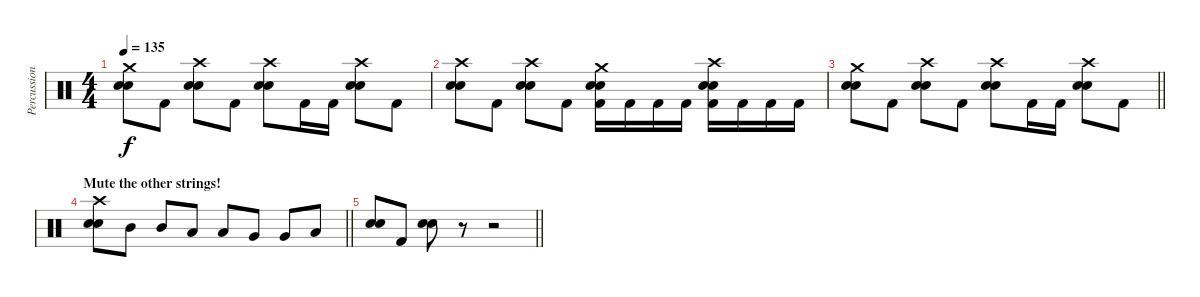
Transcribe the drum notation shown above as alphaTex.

\track ("Percussion" "Percussion") {instrument percussion}
\staff {score}
\articulation defaults
\ts (4 4)
\tempo 135
\clef neutral
\ks c
("Crash medium (hit)" "Electric Snare (hit)" "Electric Snare (hit)").8{dy f} "Kick (hit) 2".8 ("Crash high (hit)" "Electric Snare (hit)" "Electric Snare (hit)").8 "Kick (hit) 2".8 ("Crash high (hit)" "Electric Snare (hit)" "Electric Snare (hit)").8 "Kick (hit) 2".16 "Kick (hit) 2".16 ("Crash high (hit)" "Electric Snare (hit)" "Electric Snare (hit)").8 "Kick (hit) 2".8 |
("Crash high (hit)" "Electric Snare (hit)" "Electric Snare (hit)").8 "Kick (hit) 2".8 ("Crash high (hit)" "Electric Snare (hit)" "Electric Snare (hit)").8 "Kick (hit) 2".8 ("Crash medium (hit)" "Electric Snare (hit)" "Electric Snare (hit)" "Kick (hit) 2").16 "Kick (hit) 2".16 "Kick (hit) 2".16 "Kick (hit) 2".16 ("Crash high (hit)" "Electric Snare (hit)" "Electric Snare (hit)" "Kick (hit) 2").16 "Kick (hit) 2".16 "Kick (hit) 2".16 "Kick (hit) 2".16 |
\barLineRight lightlight
("Crash medium (hit)" "Electric Snare (hit)" "Electric Snare (hit)").8 "Kick (hit) 2".8 ("Crash high (hit)" "Electric Snare (hit)" "Electric Snare (hit)").8 "Kick (hit) 2".8 ("Crash high (hit)" "Electric Snare (hit)" "Electric Snare (hit)").8 "Kick (hit) 2".16 "Kick (hit) 2".16 ("Crash high (hit)" "Electric Snare (hit)" "Electric Snare (hit)").8 "Kick (hit) 2".8 |
\section ("" "Mute the other strings!")
\barLineRight lightlight
("Crash high (hit)" "Electric Snare (hit)" "Electric Snare (hit)").8 "Mid Tom (hit)".8 "Mid Tom (hit)".8 "Low Tom (hit)".8 "Low Tom (hit)".8 "Very Low Tom (hit)".8 "Very Low Tom (hit)".8 "Low Floor Tom (hit)".8 |
\barLineRight lightlight
("Electric Snare (hit)" "Electric Snare (hit)").8 "Kick (hit) 2".8 ("Electric Snare (hit)" "Electric Snare (hit)").8 r.8 r.2
